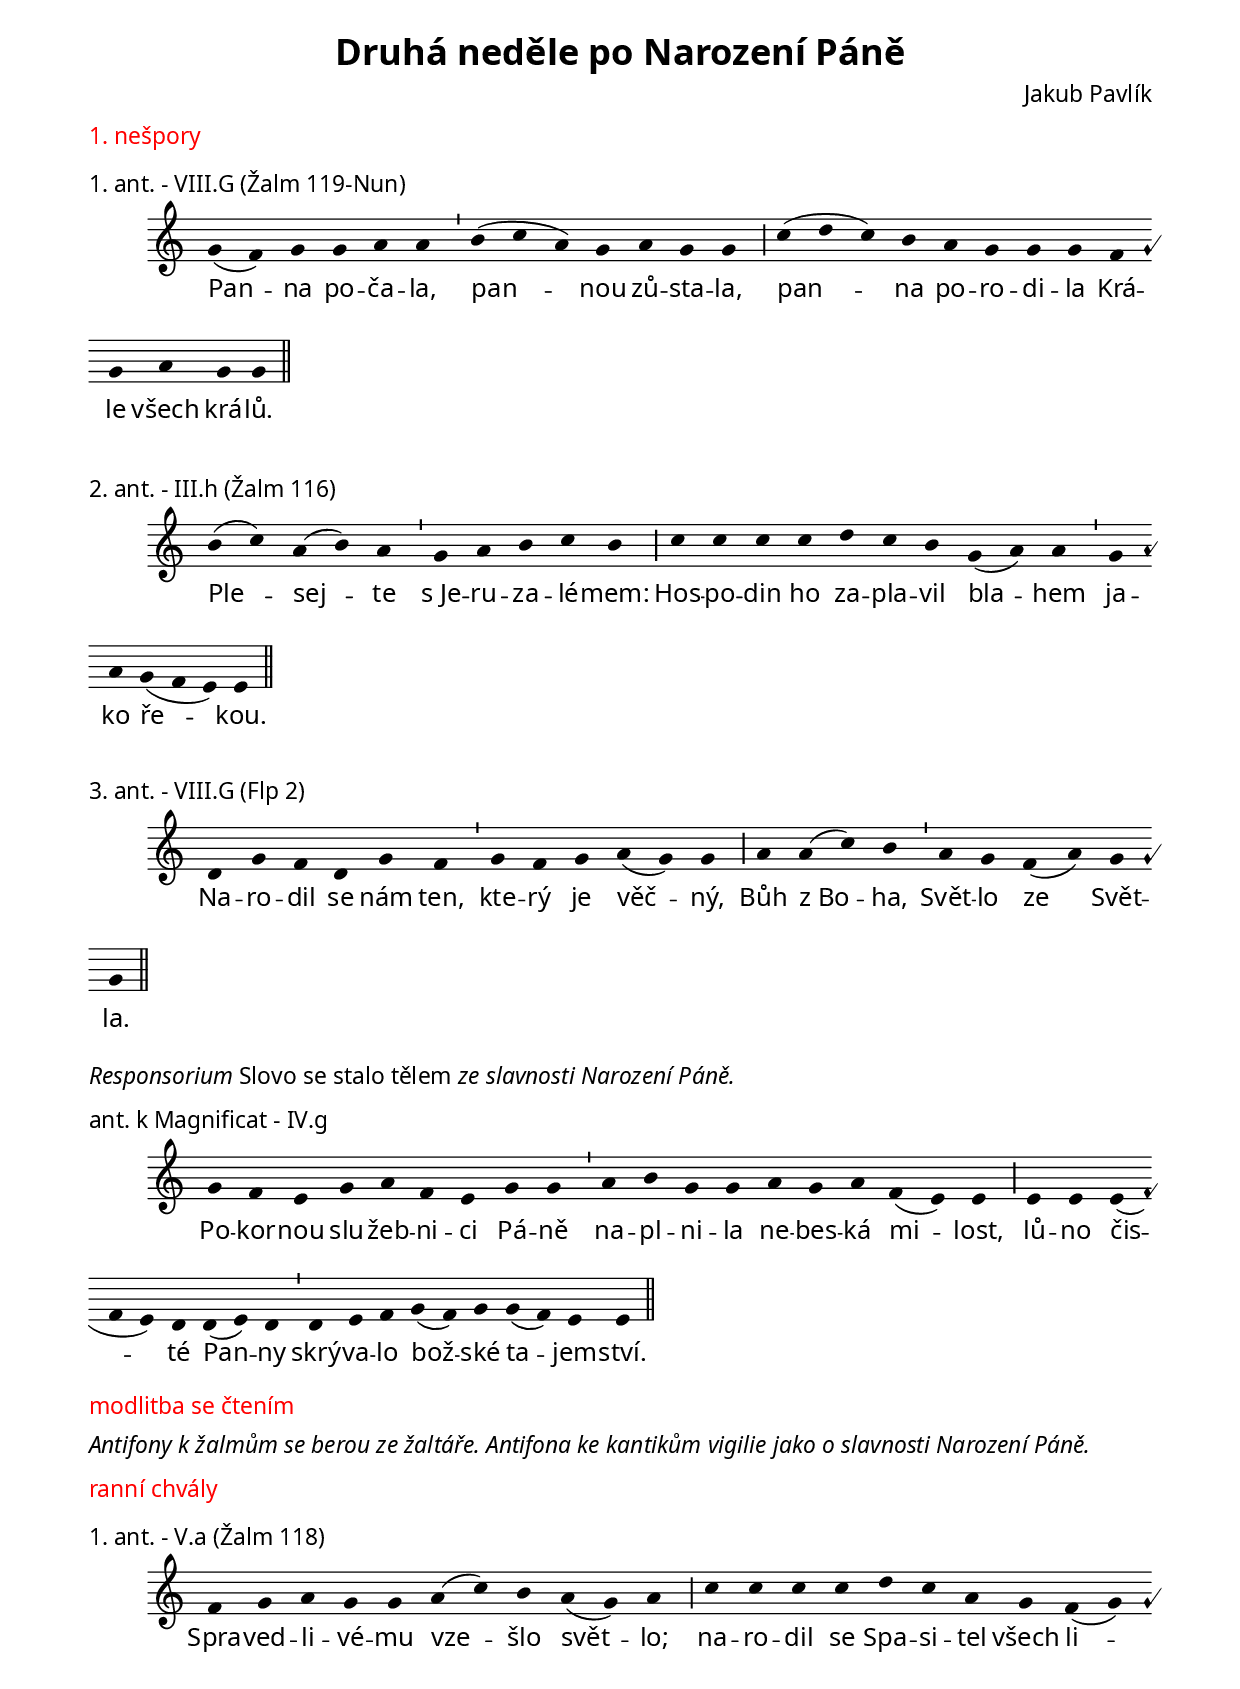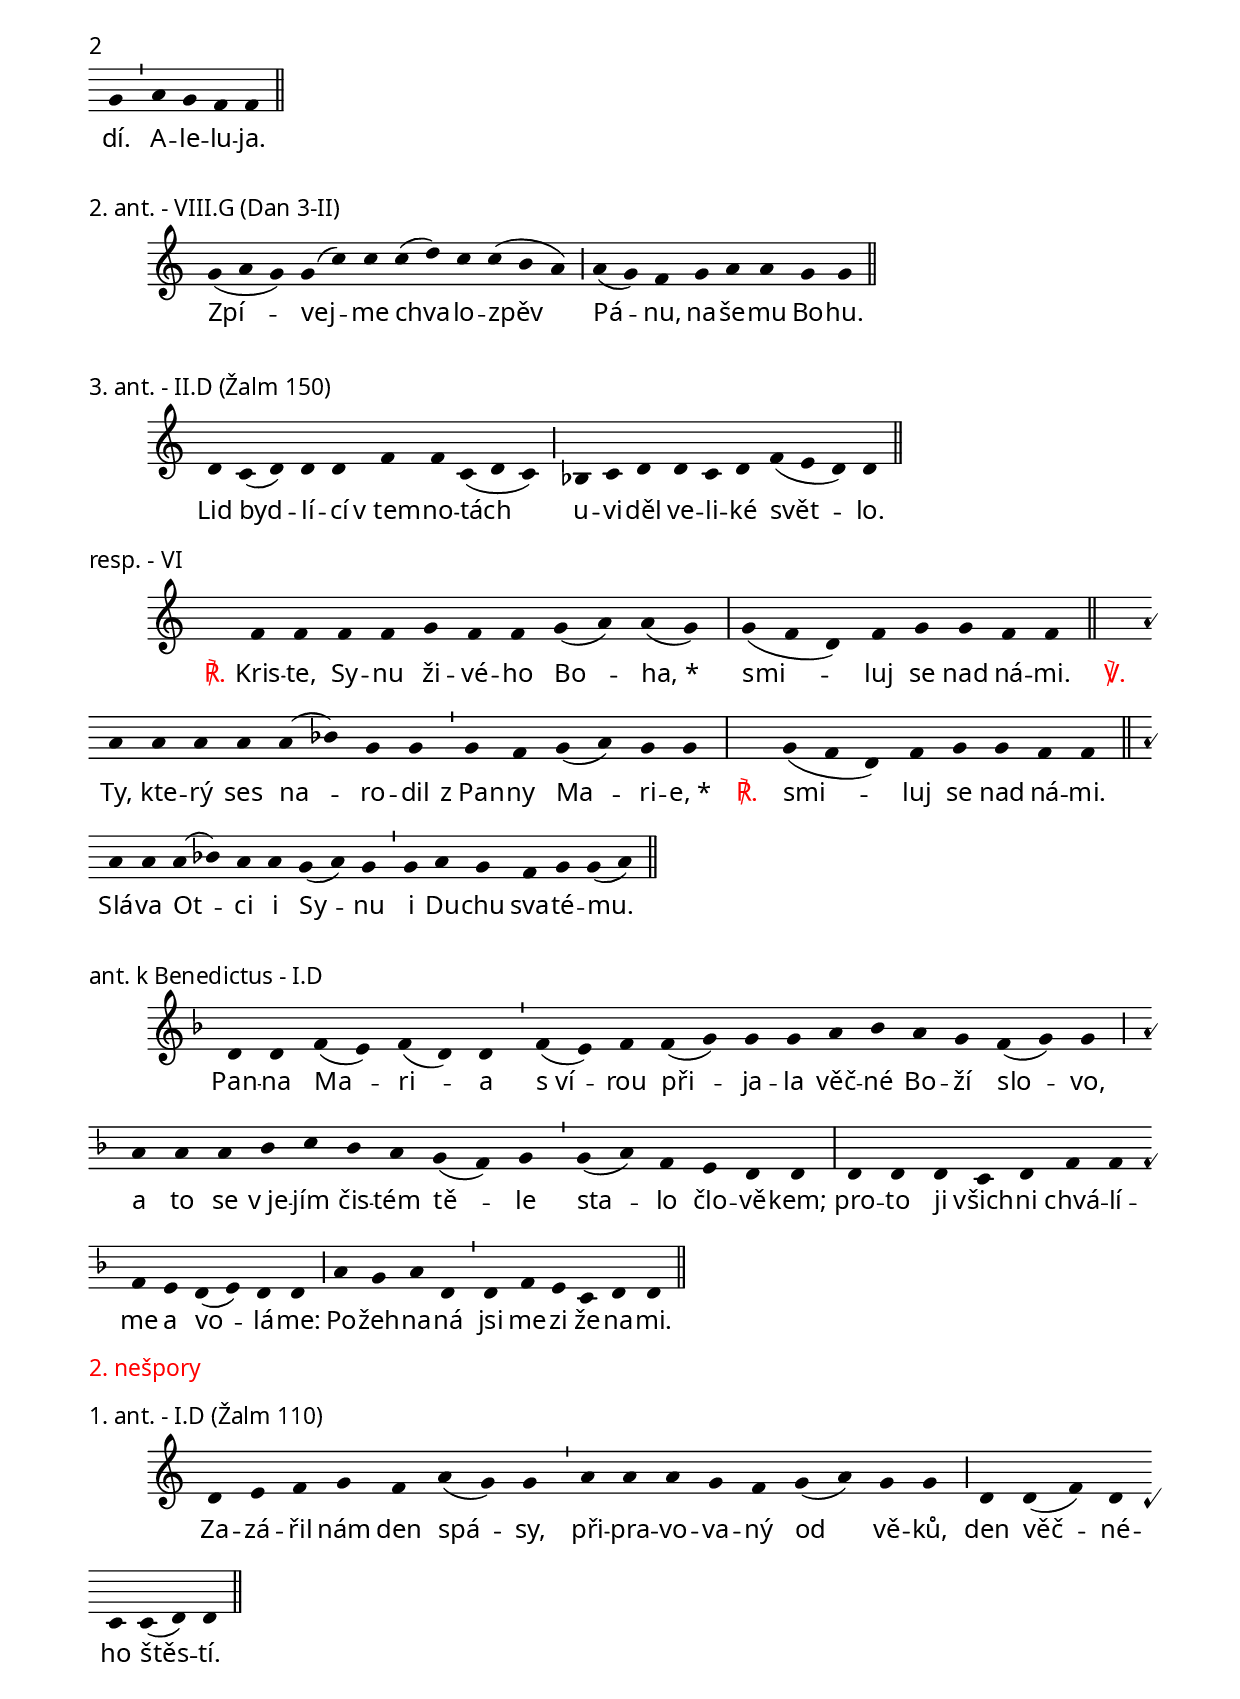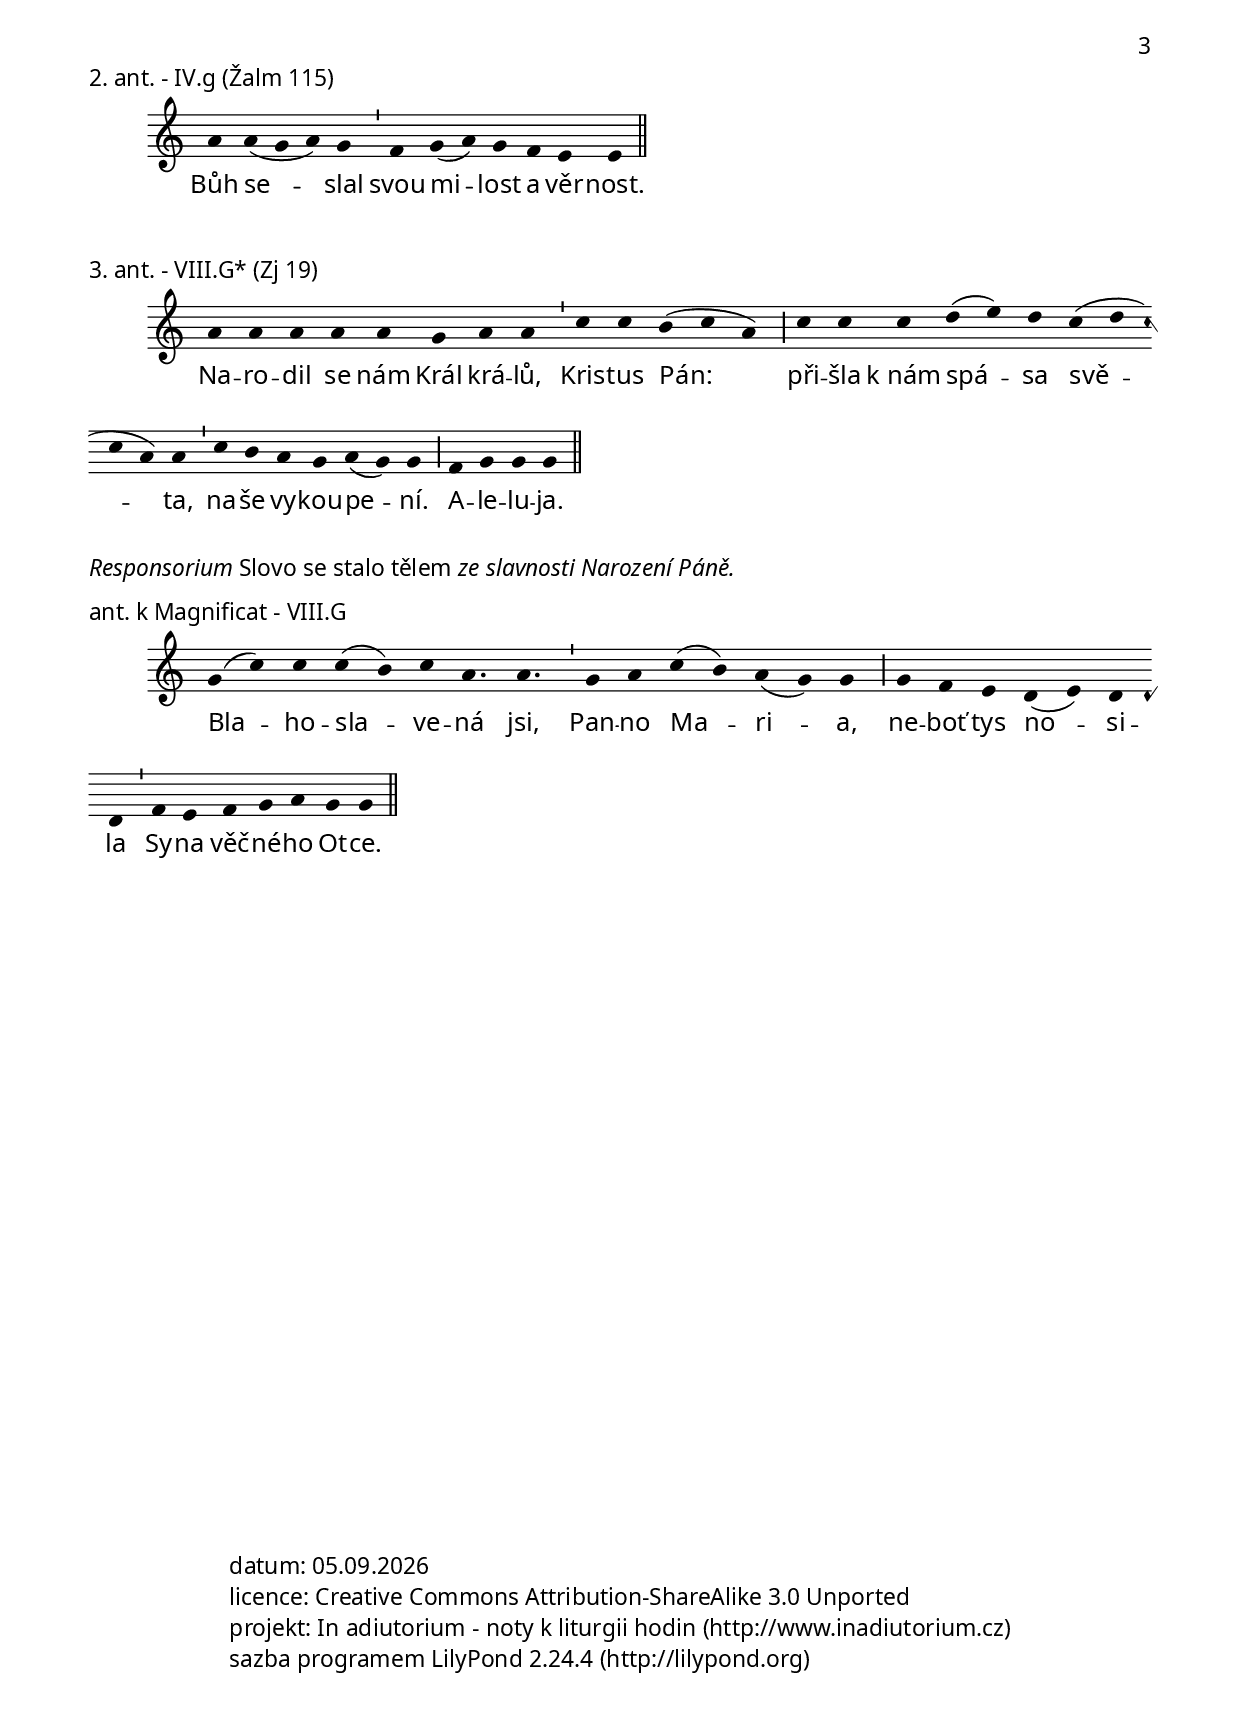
\version "2.17.25"

\header {
  title = "Druhá neděle po Narození Páně"
  composer = "Jakub Pavlík"
}

\include "spolecne.ly"
\include "dilyresponsorii.ly"

\markup {\nadpisHodinka {"1. nešpory"}}

\score {
  \relative c'' {
    \choralniRezim
    g( f) g g a a \barMin
    b( c a) g a g g \barMaior
    c( d c) b a g g g f g a g g \barFinalis
  }
  \addlyrics {
    Pan -- na po -- ča -- la,
    pan -- nou zů -- sta -- la,
    pan -- na po -- ro -- di -- la Krá -- le všech krá -- lů.
  }
  \header {
    quid = "1. ant."
    modus = "VIII"
    differentia = "G"
    psalmus = "Žalm 119-Nun"
    fons = "oktáv Narození Páně, 27.12., k Magnificat, druhá část jiný text"
    fial = "fial://vanoce_narozenipane.ly#27-amag?cast=2&jiny text"
    id = "ne1-a1"
    piece = \markup {\sestavTitulek}
  }
}

\score {
  \relative c'' {
    \choralniRezim
    b4( c) a( b) a \barMin g a b c b \barMaior
    c c c c d c b g( a) a \barMin
    g a g( f e) e \barFinalis
  }
  \addlyrics {
    Ple -- sej -- te s_Je -- ru -- za -- lé -- mem:
    Hos -- po -- din ho za -- pla -- vil bla -- hem
    ja -- ko ře -- kou.
  }
  \header {
    quid = "2. ant."
    modus = "III"
    differentia = "h"
    psalmus = "Žalm 116"
    fial = "antifony/tyden4_5ctvrtek.ly#rch-ant2?zaver"
    id = "ne1-a2"
    piece = \markup {\sestavTitulek}
  }
}

\score {
  \relative c' {
    \choralniRezim
    d4 g f d g f \barMin g f g a( g) g \barMaior
    a a( c) b \barMin a g f( a) g g \barFinalis
  }
  \addlyrics {
    Na -- ro -- dil se nám ten, kte -- rý je věč -- ný,
    Bůh z_Bo -- ha, Svět -- lo ze Svět -- la.
  }
  \header {
    quid = "3. ant."
    modus = "VIII"
    differentia = "G"
    psalmus = "Flp 2"
    id = "ne1-a3"
    piece = \markup {\sestavTitulek}
  }
}

\markup\italic{Responsorium \upright{Slovo se stalo tělem} ze slavnosti Narození Páně.}

\score {
  \relative c'' {
    \choralniRezim
    g4 f e g a f e g g \barMin
    a4 b g g a g a f( e) e \barMaior
    e e e( f e) d d( e) d \barMin
    d e f g( f) g g( f) e e \barFinalis
  }
  \addlyrics {
    Po -- kor -- nou slu -- žeb -- ni -- ci Pá -- ně
    na -- pl -- ni -- la ne -- bes -- ká mi -- lost,
    lů -- no čis -- té Pan -- ny
    skrý -- va -- lo bož -- ské ta -- jem -- ství.
  }
  \header {
    quid = "ant. k Magnificat"
    modus = "IV"
    differentia = "g"
    psalmus = "Magnificat"
    id = "ne1-amag"
    piece = \markup {\sestavTitulekBezZalmu}
  }
}

\markup {\nadpisHodinka {"modlitba se čtením"}}

\markup\italic{
  Antifony k žalmům se berou ze žaltáře.
  Antifona ke kantikům vigilie jako o slavnosti Narození Páně.
}

\markup {\nadpisHodinka {"ranní chvály"}}

\score {
  \relative c' {
    \choralniRezim
    f4 g a g g a( c) b a( g) a \barMaior
    c c c c d c a g f( g) g \barMin
    a g f f \barFinalis
  }
  \addlyrics {
    Spra -- ved -- li -- vé -- mu vze -- šlo svět -- lo;
    na -- ro -- dil se Spa -- si -- tel všech li -- dí.
    A -- le -- lu -- ja.
  }
  \header {
    quid = "1. ant."
    modus = "V"
    differentia = "a"
    psalmus = "Žalm 118"
    placet = "melodie druhé části je taková 'kramářská'"
    id = "rch-a1"
    piece = \markup {\sestavTitulek}
  }
}

\score {
  \relative c'' {
    \choralniRezim
    g4( a g) g( c) c c( d) c c( b a) \barMaior
    a( g) f g a a g g \barFinalis
  }
  \addlyrics {
    Zpí -- vej -- me chva -- lo -- zpěv Pá -- nu,
    na -- še -- mu Bo -- hu.
  }
  \header {
    quid = "2. ant."
    modus = "VIII"
    differentia = "G"
    psalmus = "Dan 3-II"
    fial = "antifony/tyden2_1nedele.ly#rch-ant2?jiny_text"
    id = "rch-a2"
    piece = \markup {\sestavTitulek}
  }
}

\score {
  \relative c' {
    \choralniRezim
    d4 c( d) d d f f c( d c) \barMaior
    bes c d d c d f( e d) d \barFinalis
  }
  \addlyrics {
    Lid byd -- lí -- cí v_tem -- no -- tách
    u -- vi -- děl ve -- li -- ké svět -- lo.
  }
  \header {
    quid = "3. ant."
    modus = "II"
    differentia = "D"
    psalmus = "Žalm 150"
    id = "rch-a3"
    piece = \markup {\sestavTitulek}
  }
}

\score {
  \relative c' {
    \choralniRezim

    % R
      \neviditelna f
      f4 f f f g f f g( a) a( g) \barMax
      g( f d) f g g f f \barFinalis
      % V
      \neviditelna f
      a4 a a a a( bes) g g \barMin g f g( a) g g \barMax
      % R
      \neviditelna g
      g( f d) f g g f f \barFinalis
      % Slava
      \respVIdoxologie \barFinalis
  }
  \addlyrics {
    \Response Kris -- te, Sy -- nu ži -- vé -- ho Bo -- ha,_*
    smi -- luj se nad ná -- mi.

    \Verse Ty, kte -- rý ses na -- ro -- dil z_Pan -- ny Ma -- ri -- e,_*
    \Response smi -- luj se nad ná -- mi.

    \textRespDoxologie
  }
  \header {
    quid = "resp."
    modus = "VI"
    fial = "responsoria.ly#1ne-rch?jiny_vers"
    id = "rch-r"
    piece = \markup {\sestavTitulekResp}
  }
}

\score {
  \relative c' {
    \choralniRezim
    \key f \major
    d4 d f( e) f( d) d \barMin
    f( e) f f( g) g g a bes a g f( g) g \barMaior

    a a a bes c bes a g( f) g \barMin
    g( a) f e d d \barMax

    d d d c d f f f e d( e) d d \barMaior

    a' g a d, \barMin
    d f e c d d \barFinalis
  }
  \addlyrics {
    Pan -- na Ma -- ri -- a
    s_ví -- rou při -- ja -- la věč -- né Bo -- ží slo -- vo,

    a to se v_je -- jím čis -- tém tě -- le
    sta -- lo člo -- vě -- kem;

    pro -- to ji všich -- ni chvá -- lí -- me a vo -- lá -- me:

    Po -- žeh -- na -- ná jsi me -- zi že -- na -- mi.
  }
  \header {
    quid = "ant. k Benedictus"
    modus = "I"
    differentia = "D"
    psalmus = "Benedictus"
    id = "rch-aben"
    piece = \markup {\sestavTitulekBezZalmu}
  }
}

\markup {\nadpisHodinka {"2. nešpory"}}

\score {
  \relative c' {
    \choralniRezim
    d4 e f g f a( g) g \barMin
    a a a g f g( a) g g \barMaior
    d d( f) d c c( d) d \barFinalis
  }
  \addlyrics {
    Za -- zá -- řil nám den spá -- sy,
    při -- pra -- vo -- va -- ný od vě -- ků,
    den věč -- né -- ho štěs -- tí.
  }
  \header {
    quid = "1. ant."
    modus = "I"
    differentia = "D"
    psalmus = "Žalm 110"
    placet = "zkusit i nějaké 'exaltovanější' varianty"
    id = "ne2-a1"
    piece = \markup {\sestavTitulek}
  }
}

\score {
  \relative c'' {
    \choralniRezim
    a4 a( g a) g \barMin
    f g( a) g f e e \barFinalis
  }
  \addlyrics {
    Bůh se -- slal
    svou mi -- lost a věr -- nost.
  }
  \header {
    quid = "2. ant."
    modus = "IV"
    differentia = "g"
    psalmus = "Žalm 115"
    id = "ne2-a2"
    piece = \markup {\sestavTitulek}
  }
}

\score {
  \relative c'' {
    \choralniRezim
    a4 a a a a g a a \barMin
    c c b( c a) \barMaior
    c c c d( e) d c( d c a) a \barMin
    c b a g a( g) g \barMaior
    f g g g \barFinalis
  }
  \addlyrics {
    Na -- ro -- dil se nám Král krá -- lů,
    Kris -- tus Pán:
    při -- šla k_nám spá -- sa svě -- ta,
    na -- še vy -- kou -- pe -- ní.
    A -- le -- lu -- ja.
  }
  \header {
    quid = "3. ant."
    modus = "VIII"
    differentia = "G*"
    placet = "to kantikum v modu VIII nemáme. Dodělat nebo předělat antifonu."
    psalmus = "Zj 19"
    id = "ne2-a3"
    piece = \markup {\sestavTitulek}
  }
}

\markup\italic{Responsorium \upright{Slovo se stalo tělem} ze slavnosti Narození Páně.}

\score {
  \relative c'' {
    \choralniRezim
    g4( c) c c( b) c a4. a \barMin g4 a c( b) a( g) g \barMaior

    g f e d( e) d d \barMin
    f e f g a g g \barFinalis
  }
  \addlyrics {
    Bla -- ho -- sla -- ve -- ná jsi, Pan -- no Ma -- ri -- a,

    ne -- boť tys no -- si -- la
    Sy -- na věč -- né -- ho Ot -- ce.
  }
  \header {
    quid = "ant. k Magnificat"
    modus = "VIII"
    differentia = "G"
    psalmus = "Magnificat"
    fial = "commune/commune_maria.ly#1ne-a1?zacatek"
    id = "ne2-amag"
    piece = \markup {\sestavTitulekBezZalmu}
  }
}